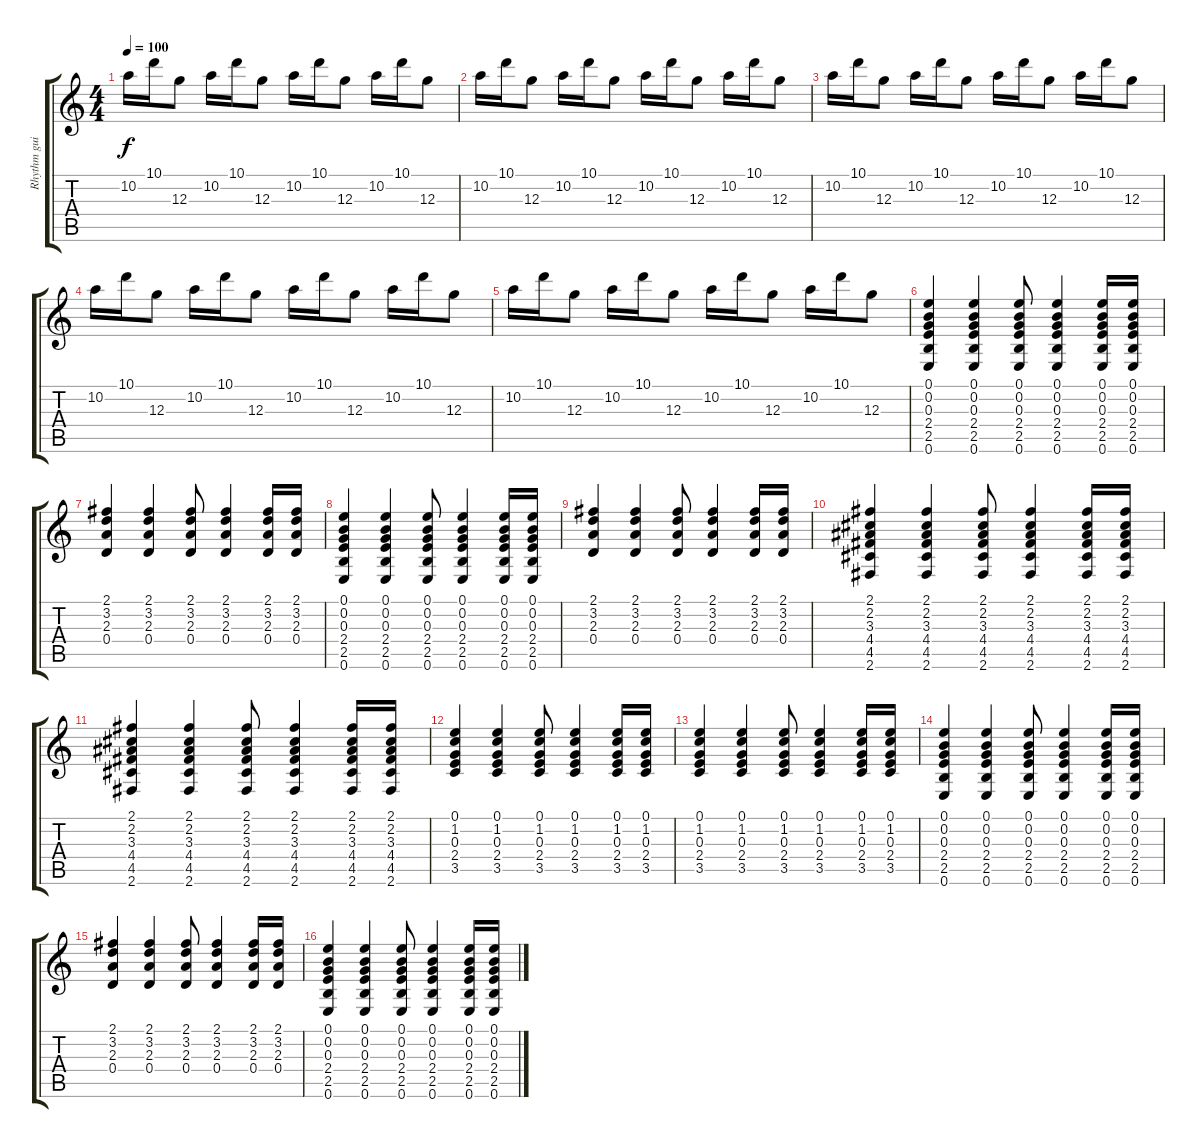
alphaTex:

\track ("Rhythm guitar" "Rhythm gui") {instrument acousticguitarsteel}
\staff {score tabs}
\tuning (E4 B3 G3 D3 A2 E2) {hide}
\ts (4 4)
\tempo 100
\clef g2
\ks c
10.2.16{dy f} 10.1.16 12.3.8 10.2.16 10.1.16 12.3.8 10.2.16 10.1.16 12.3.8 10.2.16 10.1.16 12.3.8 |
10.2.16 10.1.16 12.3.8 10.2.16 10.1.16 12.3.8 10.2.16 10.1.16 12.3.8 10.2.16 10.1.16 12.3.8 |
10.2.16 10.1.16 12.3.8 10.2.16 10.1.16 12.3.8 10.2.16 10.1.16 12.3.8 10.2.16 10.1.16 12.3.8 |
10.2.16 10.1.16 12.3.8 10.2.16 10.1.16 12.3.8 10.2.16 10.1.16 12.3.8 10.2.16 10.1.16 12.3.8 |
10.2.16 10.1.16 12.3.8 10.2.16 10.1.16 12.3.8 10.2.16 10.1.16 12.3.8 10.2.16 10.1.16 12.3.8 |
(0.1 0.2 0.3 2.4 2.5 0.6).4 (0.1 0.2 0.3 2.4 2.5 0.6).4 (0.1 0.2 0.3 2.4 2.5 0.6).8 (0.1 0.2 0.3 2.4 2.5 0.6).4 (0.1 0.2 0.3 2.4 2.5 0.6).16 (0.1 0.2 0.3 2.4 2.5 0.6).16 |
(2.1 3.2 2.3 0.4).4 (2.1 3.2 2.3 0.4).4 (2.1 3.2 2.3 0.4).8 (2.1 3.2 2.3 0.4).4 (2.1 3.2 2.3 0.4).16 (2.1 3.2 2.3 0.4).16 |
(0.1 0.2 0.3 2.4 2.5 0.6).4 (0.1 0.2 0.3 2.4 2.5 0.6).4 (0.1 0.2 0.3 2.4 2.5 0.6).8 (0.1 0.2 0.3 2.4 2.5 0.6).4 (0.1 0.2 0.3 2.4 2.5 0.6).16 (0.1 0.2 0.3 2.4 2.5 0.6).16 |
(2.1 3.2 2.3 0.4).4 (2.1 3.2 2.3 0.4).4 (2.1 3.2 2.3 0.4).8 (2.1 3.2 2.3 0.4).4 (2.1 3.2 2.3 0.4).16 (2.1 3.2 2.3 0.4).16 |
(2.1 2.2 3.3 4.4 4.5 2.6).4 (2.1 2.2 3.3 4.4 4.5 2.6).4 (2.1 2.2 3.3 4.4 4.5 2.6).8 (2.1 2.2 3.3 4.4 4.5 2.6).4 (2.1 2.2 3.3 4.4 4.5 2.6).16 (2.1 2.2 3.3 4.4 4.5 2.6).16 |
(2.1 2.2 3.3 4.4 4.5 2.6).4 (2.1 2.2 3.3 4.4 4.5 2.6).4 (2.1 2.2 3.3 4.4 4.5 2.6).8 (2.1 2.2 3.3 4.4 4.5 2.6).4 (2.1 2.2 3.3 4.4 4.5 2.6).16 (2.1 2.2 3.3 4.4 4.5 2.6).16 |
(0.1 1.2 0.3 2.4 3.5).4 (0.1 1.2 0.3 2.4 3.5).4 (0.1 1.2 0.3 2.4 3.5).8 (0.1 1.2 0.3 2.4 3.5).4 (0.1 1.2 0.3 2.4 3.5).16 (0.1 1.2 0.3 2.4 3.5).16 |
(0.1 1.2 0.3 2.4 3.5).4 (0.1 1.2 0.3 2.4 3.5).4 (0.1 1.2 0.3 2.4 3.5).8 (0.1 1.2 0.3 2.4 3.5).4 (0.1 1.2 0.3 2.4 3.5).16 (0.1 1.2 0.3 2.4 3.5).16 |
(0.1 0.2 0.3 2.4 2.5 0.6).4 (0.1 0.2 0.3 2.4 2.5 0.6).4 (0.1 0.2 0.3 2.4 2.5 0.6).8 (0.1 0.2 0.3 2.4 2.5 0.6).4 (0.1 0.2 0.3 2.4 2.5 0.6).16 (0.1 0.2 0.3 2.4 2.5 0.6).16 |
(2.1 3.2 2.3 0.4).4 (2.1 3.2 2.3 0.4).4 (2.1 3.2 2.3 0.4).8 (2.1 3.2 2.3 0.4).4 (2.1 3.2 2.3 0.4).16 (2.1 3.2 2.3 0.4).16 |
(0.1 0.2 0.3 2.4 2.5 0.6).4 (0.1 0.2 0.3 2.4 2.5 0.6).4 (0.1 0.2 0.3 2.4 2.5 0.6).8 (0.1 0.2 0.3 2.4 2.5 0.6).4 (0.1 0.2 0.3 2.4 2.5 0.6).16 (0.1 0.2 0.3 2.4 2.5 0.6).16
